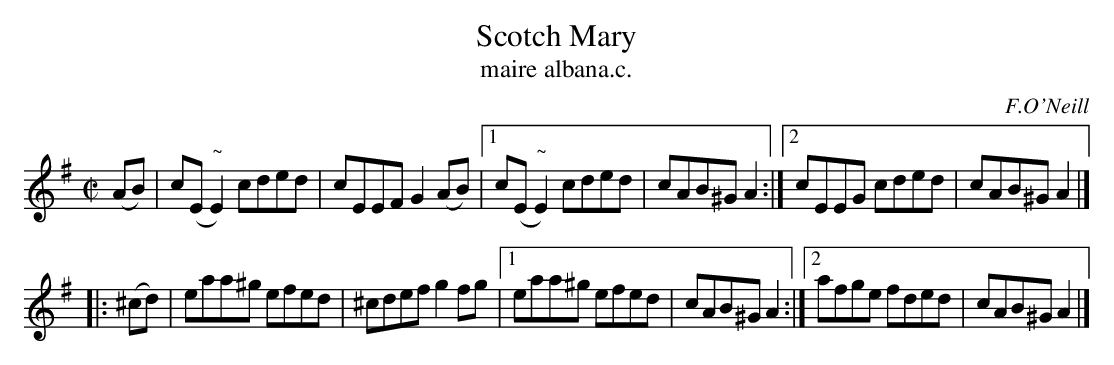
X:1
T: Scotch Mary
T: maire albana.c.
O: F.O'Neill
M: C|
L: 1/8
K: Ador
(AB) | c(E"~"E2) cded | cEEF G2(AB) |1 c(E"~"E2) cded | cAB^G A2 :|2 cEEG cded | cAB^G A2 |]
|: (^cd) | eaa^g efed | ^cdef g2fg |1 eaa^g efed | cAB^G A2 :|2 afge fded | cAB^G A2 |]
